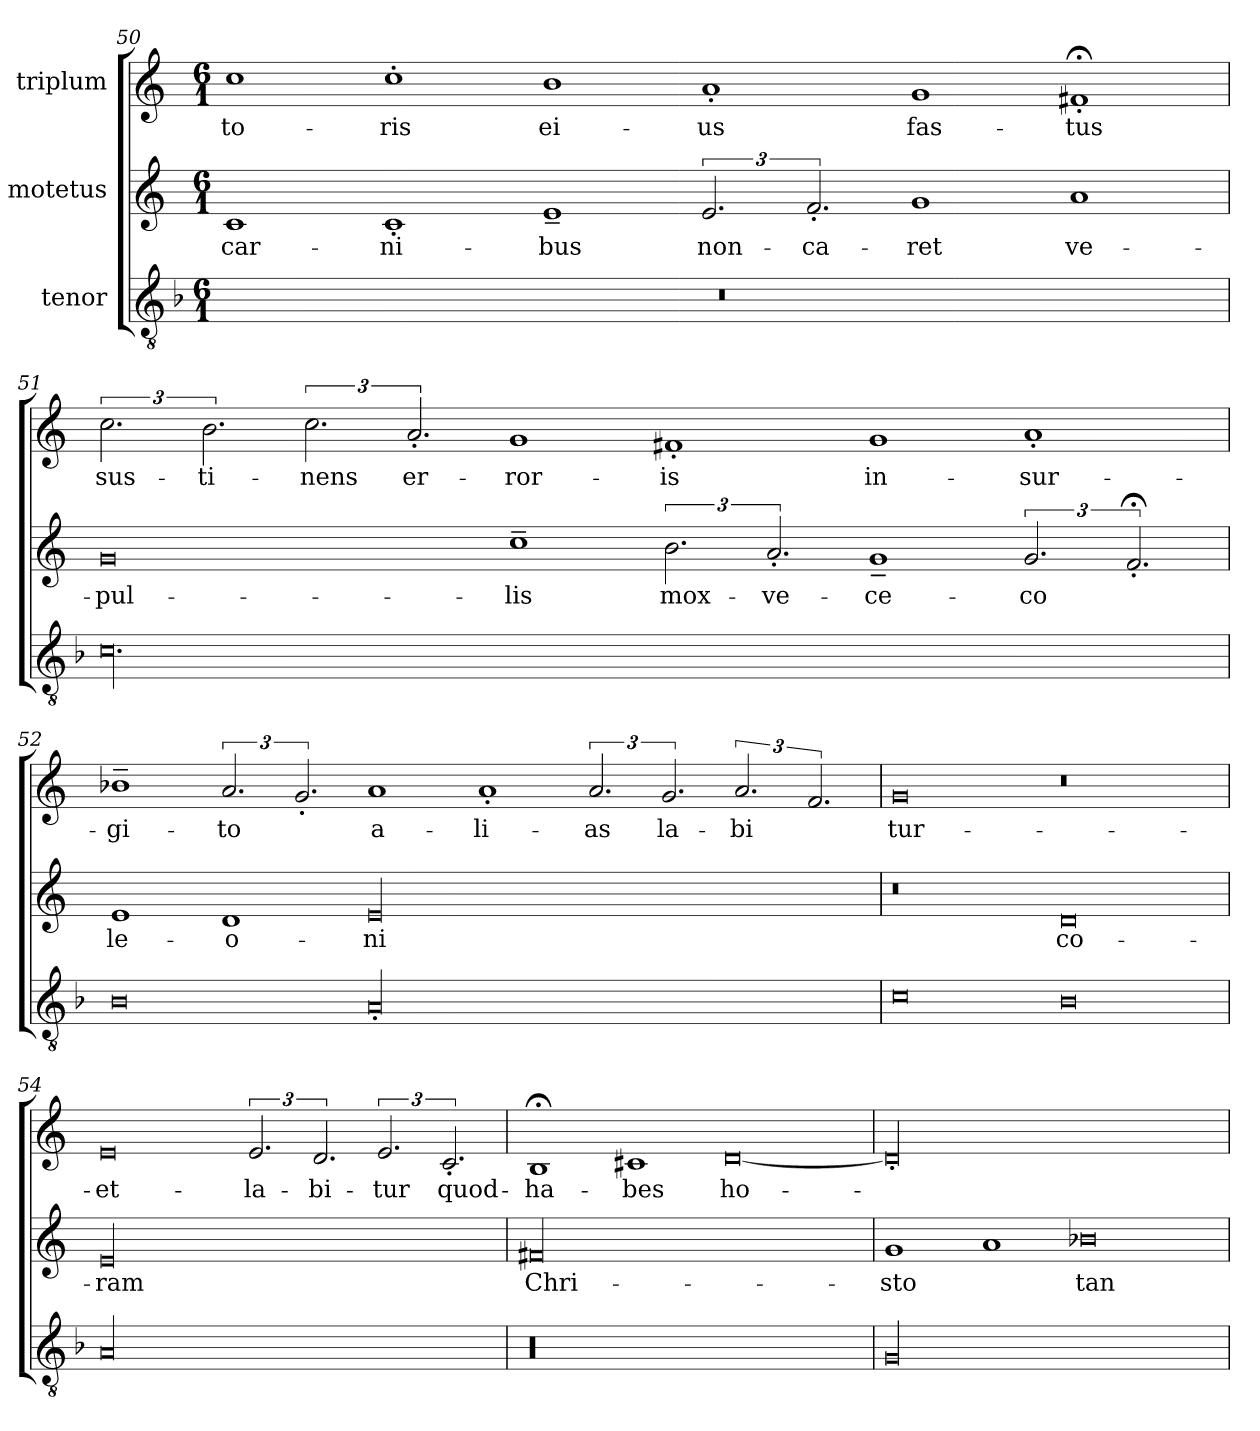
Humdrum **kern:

**kern	**kern	**text	**kern	**text
*part3	*part2	*part2	*part1	*part1
*staff3	*staff2	*staff2	*staff1	*staff1
*I"tenor	*I"motetus	*	*I"triplum	*
*clefGv2	*clefG2	*	*clefG2	*
*k[b-]	*k[]	*	*k[]	*
*F:	*C:	*	*C:	*
*M6/1	*M6/1	*	*M6/1	*
=50	=50	=50	=50	=50
00.r	1c/	car-	1cc\	-to-
.	1c'/	-ni-	1cc'\	-ris
.	1e~/	-bus	1b\	ei-
.	3.e/	non-	1a'/	-us
.	3.f'/	ca-	.	.
.	1g/	-ret	1g/	fas-
.	1a/	ve-	1f#X;<'/	-tus
!!LO:PB:g=z
=51	=51	=51	=51	=51
00.c\	0g/	-pul-	3.cc\	sus-
.	.	.	3.b\	-ti-
.	.	.	3.cc\	-nens
.	.	.	3.a'/	er-
.	1cc~\	-lis	1g/	-ror-
.	3.b\	mox-	1f#X'/	-is
.	3.a'/	ve-	.	.
.	1g~/	ce-	1g/	in-
.	3.g/	-co	1a'/	-sur-
.	3.f;<'/	.	.	.
=52	=52	=52	=52	=52
0B-\	1e/	le-	1b-X~\	-gi-
.	1d/	-o-	3.a/	-to
.	.	.	3.g'/	.
00A'/	00e/	-ni	1a/	a-
.	.	.	1a'/	-li-
.	.	.	3.a/	-as
.	.	.	3.g/	la-
.	.	.	3.a/	-bi
.	.	.	3.f/	.
=53	=53	=53	=53	=53
0c\	0r	.	0g/	tur-
0B-\	0d/	co-	0r	.
=54	=54	=54	=54	=54
00A/	00e/	-ram	0e/	et-
.	.	.	3.e/	la-
.	.	.	3.d/	-bi-
.	.	.	3.e/	-tur
.	.	.	3.c'/	quod-
=55	=55	=55	=55	=55
00r	00f#X/	Chri-	1B;</	ha-
.	.	.	1c#X/	-bes
.	.	.	[0d/	ho-
=56	=56	=56	=56	=56
00G/	1g/	-sto	00d'/]	.
.	1a/	.	.	.
.	0b-X\	tan-	.	.
=	=	=	=	=
*-	*-	*-	*-	*-
